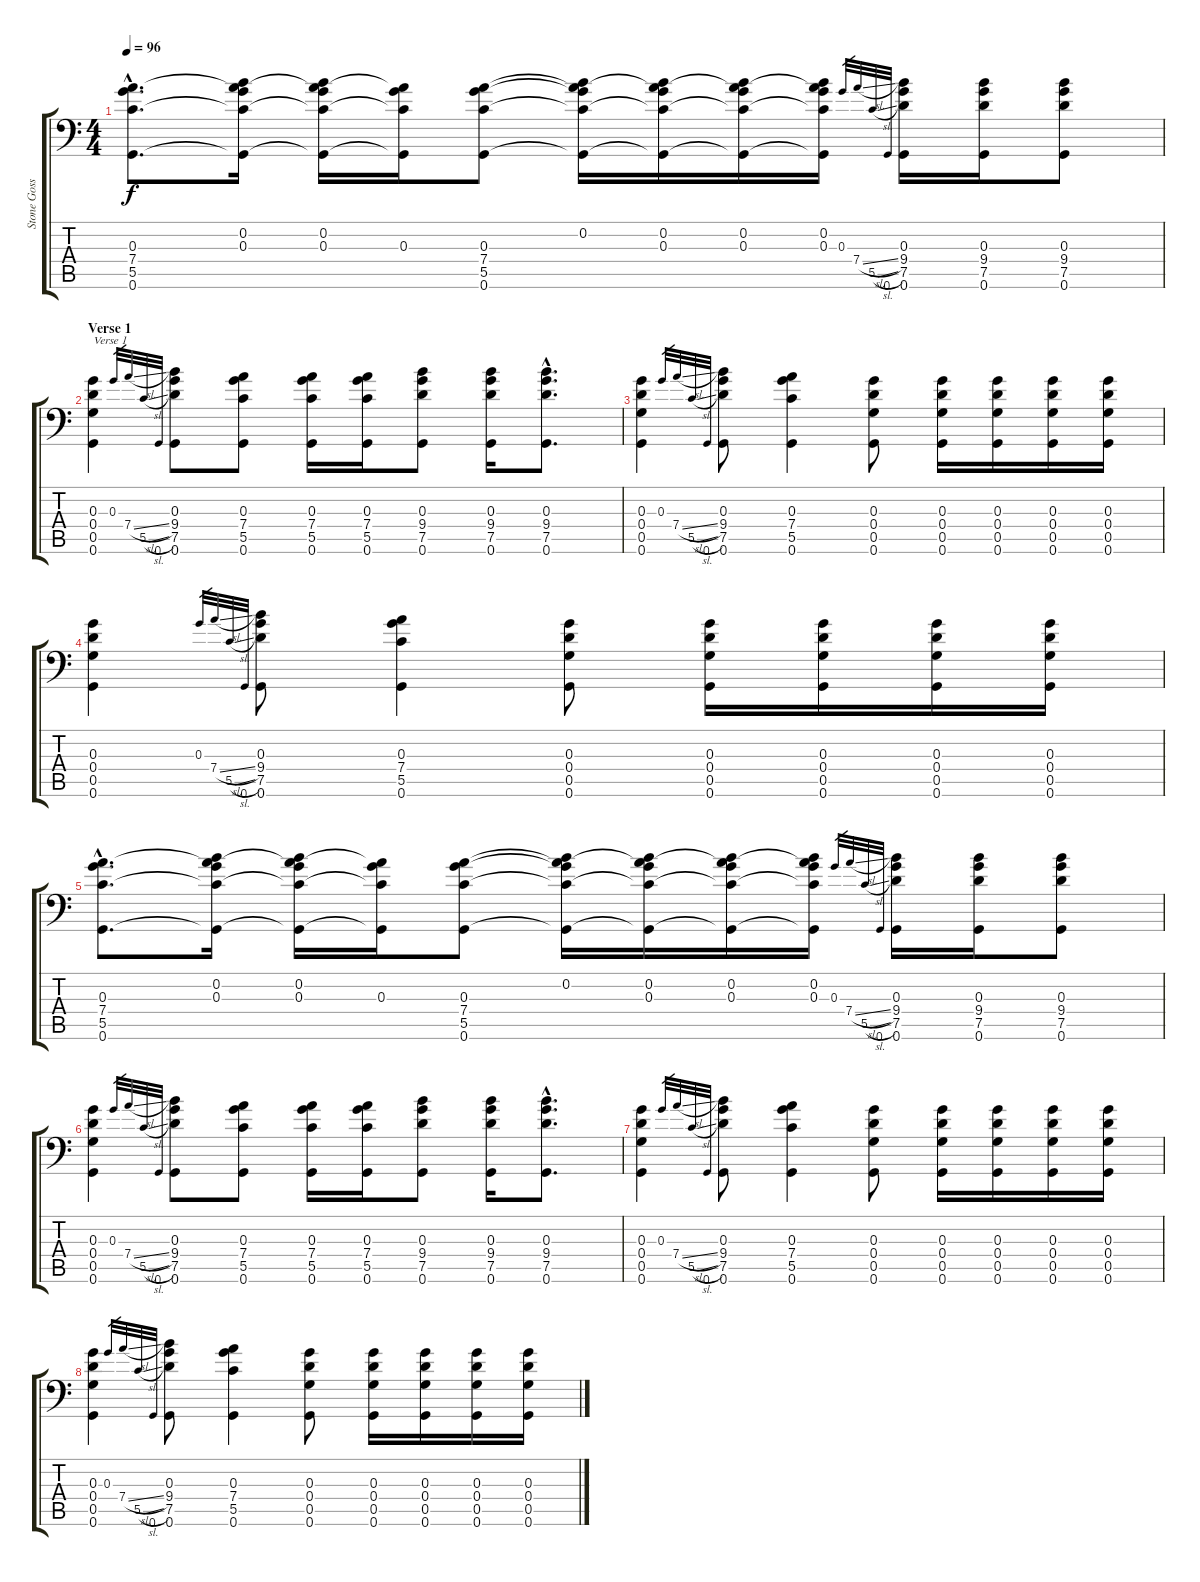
\track ("Stone Gossard" "Stone Goss") {instrument acousticguitarsteel}
\staff {score tabs}
\tuning (D4 B3 G3 D3 G2 G1) {hide}
\ts (4 4)
\tempo 96
\clef f4
\ks c
(0.3{hac} 7.4{hac} 5.5{hac} 0.6{hac}).8{d dy f} (0.2 0.3 7.4{t} 5.5{t} 0.6{t}).16 (0.2 0.3 7.4{t} 5.5{t} 0.6{t}).16 (0.3 7.4{t} 5.5{t} 0.6{t}).16 (0.3 7.4 5.5 0.6).8 (0.2 0.3{t} 7.4{t} 5.5{t} 0.6{t}).16 (0.2 0.3 7.4{t} 5.5{t} 0.6{t}).16 (0.2 0.3 7.4{t} 5.5{t} 0.6{t}).16 (0.2 0.3 7.4{t} 5.5{t} 0.6{t}).16 0.3.32{gr} 7.4{sl}.32{gr} 5.5{sl}.32{gr} 0.6.32{gr} (0.3 9.4 7.5 0.6).16 (0.3 9.4 7.5 0.6).16 (0.3 9.4 7.5 0.6).8 |
\section ("" "Verse 1")
(0.3 0.4 0.5 0.6).4{txt "Verse 1"} 0.3.32{gr} 7.4{sl}.32{gr} 5.5{sl}.32{gr} 0.6.32{gr} (0.3 9.4 7.5 0.6).8 (0.3 7.4 5.5 0.6).8 (0.3 7.4 5.5 0.6).16 (0.3 7.4 5.5 0.6).16 (0.3 9.4 7.5 0.6).8 (0.3 9.4 7.5 0.6).16 (0.3{hac} 9.4{hac} 7.5{hac} 0.6{hac}).8{d} |
(0.3 0.4 0.5 0.6).4 0.3.32{gr} 7.4{sl}.32{gr} 5.5{sl}.32{gr} 0.6.32{gr} (0.3 9.4 7.5 0.6).8 (0.3 7.4 5.5 0.6).4 (0.3 0.4 0.5 0.6).8 (0.3 0.4 0.5 0.6).16 (0.3 0.4 0.5 0.6).16 (0.3 0.4 0.5 0.6).16 (0.3 0.4 0.5 0.6).16 |
(0.3 0.4 0.5 0.6).4 0.3.32{gr} 7.4{sl}.32{gr} 5.5{sl}.32{gr} 0.6.32{gr} (0.3 9.4 7.5 0.6).8 (0.3 7.4 5.5 0.6).4 (0.3 0.4 0.5 0.6).8 (0.3 0.4 0.5 0.6).16 (0.3 0.4 0.5 0.6).16 (0.3 0.4 0.5 0.6).16 (0.3 0.4 0.5 0.6).16 |
(0.3{hac} 7.4{hac} 5.5{hac} 0.6{hac}).8{d} (0.2 0.3 7.4{t} 5.5{t} 0.6{t}).16 (0.2 0.3 7.4{t} 5.5{t} 0.6{t}).16 (0.3 7.4{t} 5.5{t} 0.6{t}).16 (0.3 7.4 5.5 0.6).8 (0.2 0.3{t} 7.4{t} 5.5{t} 0.6{t}).16 (0.2 0.3 7.4{t} 5.5{t} 0.6{t}).16 (0.2 0.3 7.4{t} 5.5{t} 0.6{t}).16 (0.2 0.3 7.4{t} 5.5{t} 0.6{t}).16 0.3.32{gr} 7.4{sl}.32{gr} 5.5{sl}.32{gr} 0.6.32{gr} (0.3 9.4 7.5 0.6).16 (0.3 9.4 7.5 0.6).16 (0.3 9.4 7.5 0.6).8 |
(0.3 0.4 0.5 0.6).4 0.3.32{gr} 7.4{sl}.32{gr} 5.5{sl}.32{gr} 0.6.32{gr} (0.3 9.4 7.5 0.6).8 (0.3 7.4 5.5 0.6).8 (0.3 7.4 5.5 0.6).16 (0.3 7.4 5.5 0.6).16 (0.3 9.4 7.5 0.6).8 (0.3 9.4 7.5 0.6).16 (0.3{hac} 9.4{hac} 7.5{hac} 0.6{hac}).8{d} |
(0.3 0.4 0.5 0.6).4 0.3.32{gr} 7.4{sl}.32{gr} 5.5{sl}.32{gr} 0.6.32{gr} (0.3 9.4 7.5 0.6).8 (0.3 7.4 5.5 0.6).4 (0.3 0.4 0.5 0.6).8 (0.3 0.4 0.5 0.6).16 (0.3 0.4 0.5 0.6).16 (0.3 0.4 0.5 0.6).16 (0.3 0.4 0.5 0.6).16 |
(0.3 0.4 0.5 0.6).4 0.3.32{gr} 7.4{sl}.32{gr} 5.5{sl}.32{gr} 0.6.32{gr} (0.3 9.4 7.5 0.6).8 (0.3 7.4 5.5 0.6).4 (0.3 0.4 0.5 0.6).8 (0.3 0.4 0.5 0.6).16 (0.3 0.4 0.5 0.6).16 (0.3 0.4 0.5 0.6).16 (0.3 0.4 0.5 0.6).16
